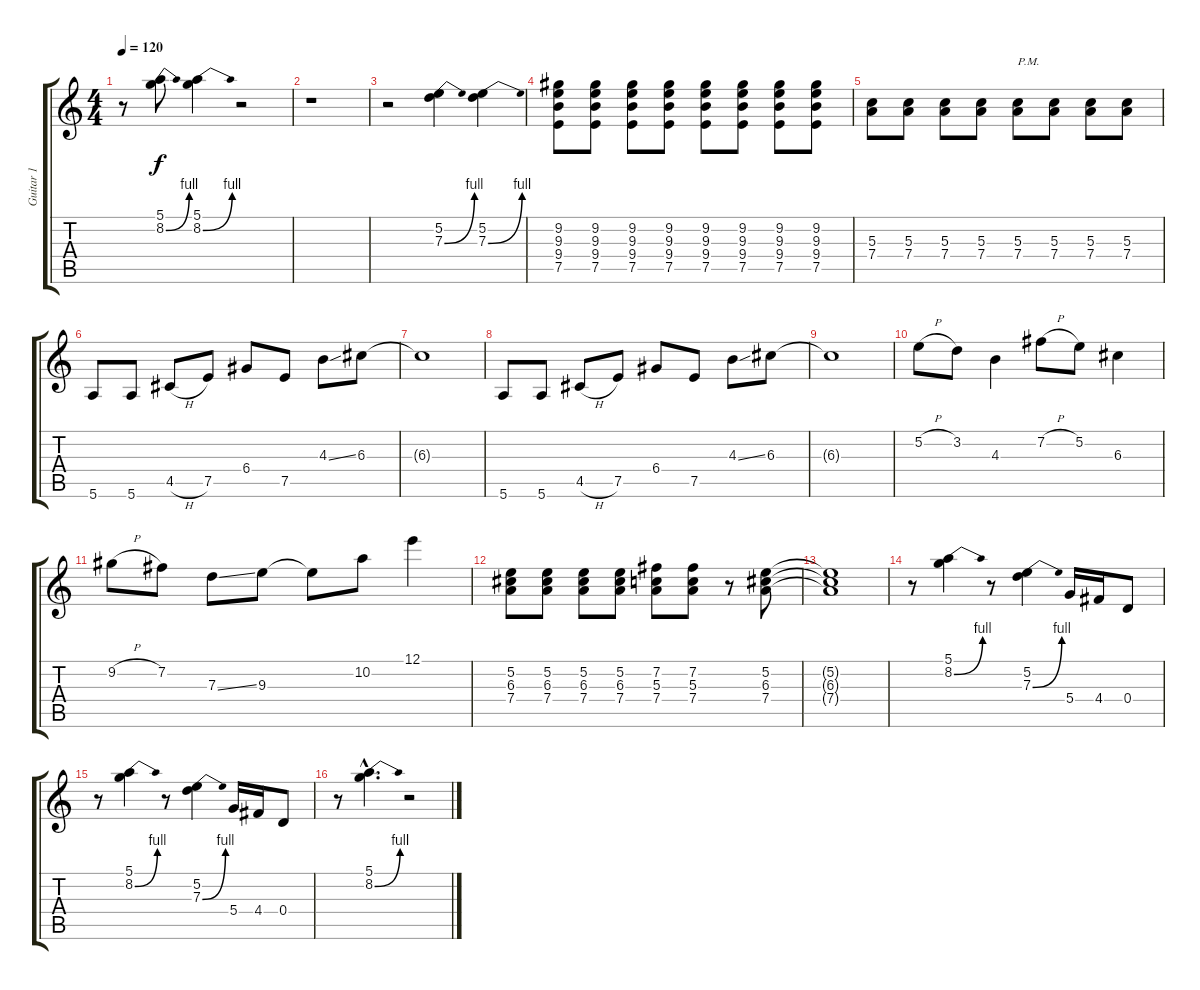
\track ("Guitar 1" "Guitar 1") {instrument distortionguitar}
\staff {score tabs}
\tuning (E4 B3 G3 D3 A2 E2) {hide}
\ts (4 4)
\tempo 120
\clef g2
\ks c
r.8{dy f} (5.1 8.2{be (bend 0 0 60 4)}).8 (5.1 8.2{be (bend 0 0 60 4)}).4 r.2 |
r.1 |
r.2 (5.2 7.3{be (bend 0 0 60 4)}).4 (5.2 7.3{be (bend 0 0 60 4)}).4 |
(9.2 9.3 9.4 7.5).8 (9.2 9.3 9.4 7.5).8 (9.2 9.3 9.4 7.5).8 (9.2 9.3 9.4 7.5).8 (9.2 9.3 9.4 7.5).8 (9.2 9.3 9.4 7.5).8 (9.2 9.3 9.4 7.5).8 (9.2 9.3 9.4 7.5).8 |
(5.3 7.4).8 (5.3 7.4).8 (5.3 7.4).8 (5.3 7.4).8 (5.3 7.4).8{txt "P.M."} (5.3 7.4).8 (5.3 7.4).8 (5.3 7.4).8 |
5.6.8 5.6.8 4.5{h}.8 7.5.8 6.4.8 7.5.8 4.3{ss}.8 6.3.8 |
6.3{t}.1 |
5.6.8 5.6.8 4.5{h}.8 7.5.8 6.4.8 7.5.8 4.3{ss}.8 6.3.8 |
6.3{t}.1 |
5.2{h}.8 3.2.8 4.3.4 7.2{h}.8 5.2.8 6.3.4 |
9.2{h}.8 7.2.8 7.3{ss}.8 9.3.8 9.3{t}.8 10.2.8 12.1.4 |
(5.2 6.3 7.4).8 (5.2 6.3 7.4).8 (5.2 6.3 7.4).8 (5.2 6.3 7.4).8 (7.2 5.3 7.4).8 (7.2 5.3 7.4).8 r.8 (5.2 6.3 7.4).8 |
(5.2{t} 6.3{t} 7.4{t}).1 |
r.8 (5.1 8.2{be (bend 0 0 60 4)}).4 r.8 (5.2 7.3{be (bend 0 0 60 4)}).4 5.4.16 4.4.16 0.4.8 |
r.8 (5.1 8.2{be (bend 0 0 60 4)}).4 r.8 (5.2 7.3{be (bend 0 0 60 4)}).4 5.4.16 4.4.16 0.4.8 |
r.8 (5.1{hac} 8.2{be (bend 0 0 60 4) hac}).4{d} r.2
